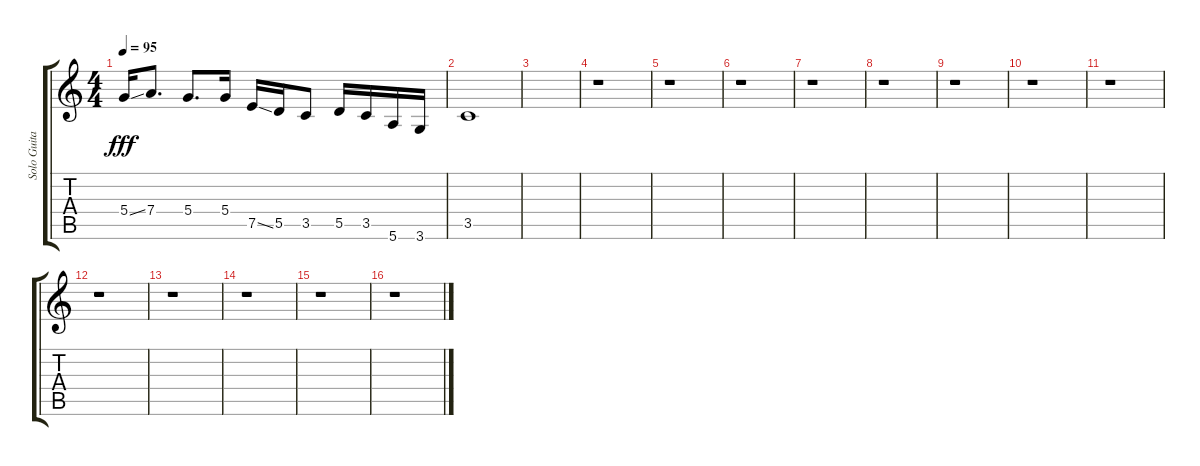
\track ("Solo Guitar" "Solo Guita") {instrument acousticguitarsteel}
\staff {score tabs}
\tuning (E4 B3 G3 D3 A2 E2) {hide}
\ts (4 4)
\tempo 95
\clef g2
\ks c
5.4{ss}.16{dy fff} 7.4.8{d} 5.4.8{d} 5.4.16 7.5{ss}.16 5.5.16 3.5.8 5.5.16 3.5.16 5.6.16 3.6.16 |
3.5.1 |
|
r.1 |
r.1 |
r.1 |
r.1 |
r.1 |
r.1 |
r.1 |
r.1 |
r.1 |
r.1 |
r.1 |
r.1 |
r.1
